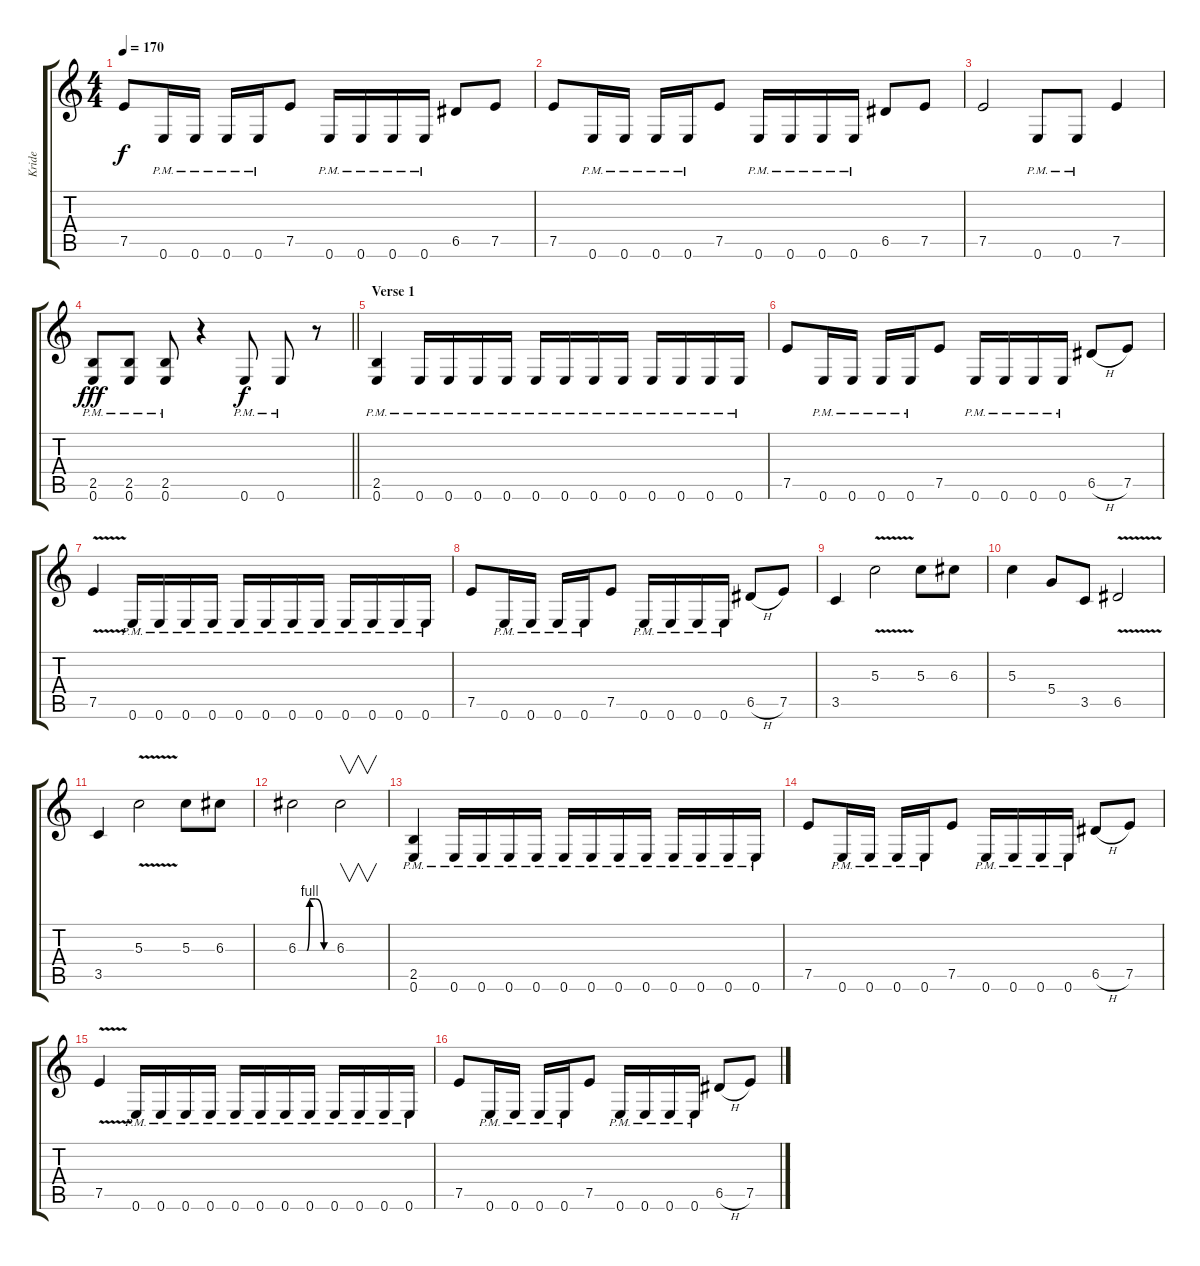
\track ("Kride" "Kride") {instrument distortionguitar}
\staff {score tabs}
\tuning (E4 B3 G3 D3 A2 E2) {hide}
\ts (4 4)
\tempo 170
\clef g2
\ks c
7.5.8{dy f} 0.6{pm}.16 0.6{pm}.16 0.6{pm}.16 0.6{pm}.16 7.5.8 0.6{pm}.16 0.6{pm}.16 0.6{pm}.16 0.6{pm}.16 6.5.8 7.5.8 |
7.5.8 0.6{pm}.16 0.6{pm}.16 0.6{pm}.16 0.6{pm}.16 7.5.8 0.6{pm}.16 0.6{pm}.16 0.6{pm}.16 0.6{pm}.16 6.5.8 7.5.8 |
7.5.2 0.6{pm}.8 0.6{pm}.8 7.5.4 |
\barLineRight lightlight
(2.5{pm} 0.6{pm}).8{dy fff} (2.5{pm} 0.6{pm}).8 (2.5{pm} 0.6{pm}).8 r.4 0.6{pm}.8{dy f} 0.6{pm}.8 r.8 |
\section ("" "Verse 1")
(2.5{pm} 0.6{pm}).4 0.6{pm}.16 0.6{pm}.16 0.6{pm}.16 0.6{pm}.16 0.6{pm}.16 0.6{pm}.16 0.6{pm}.16 0.6{pm}.16 0.6{pm}.16 0.6{pm}.16 0.6{pm}.16 0.6{pm}.16 |
7.5.8 0.6{pm}.16 0.6{pm}.16 0.6{pm}.16 0.6{pm}.16 7.5.8 0.6{pm}.16 0.6{pm}.16 0.6{pm}.16 0.6{pm}.16 6.5{h}.8 7.5.8 |
7.5{v}.4 0.6{pm}.16 0.6{pm}.16 0.6{pm}.16 0.6{pm}.16 0.6{pm}.16 0.6{pm}.16 0.6{pm}.16 0.6{pm}.16 0.6{pm}.16 0.6{pm}.16 0.6{pm}.16 0.6{pm}.16 |
7.5.8 0.6{pm}.16 0.6{pm}.16 0.6{pm}.16 0.6{pm}.16 7.5.8 0.6{pm}.16 0.6{pm}.16 0.6{pm}.16 0.6{pm}.16 6.5{h}.8 7.5.8 |
3.5.4 5.3{v}.2 5.3.8 6.3.8 |
5.3.4{instrument guitarharmonics} 5.4.8{instrument distortionguitar} 3.5.8 6.5{v}.2{instrument guitarharmonics} |
3.5.4{instrument distortionguitar} 5.3{v}.2{instrument guitarharmonics} 5.3.8{instrument distortionguitar} 6.3.8 |
6.3{be (custom 0 0 15 0 20 4 30 4 45 0 60 0)}.2{instrument guitarharmonics} 6.3.2{v} |
(2.5{pm} 0.6{pm}).4{instrument distortionguitar} 0.6{pm}.16 0.6{pm}.16 0.6{pm}.16 0.6{pm}.16 0.6{pm}.16 0.6{pm}.16 0.6{pm}.16 0.6{pm}.16 0.6{pm}.16 0.6{pm}.16 0.6{pm}.16 0.6{pm}.16 |
7.5.8 0.6{pm}.16 0.6{pm}.16 0.6{pm}.16 0.6{pm}.16 7.5.8 0.6{pm}.16 0.6{pm}.16 0.6{pm}.16 0.6{pm}.16 6.5{h}.8 7.5.8 |
7.5{v}.4 0.6{pm}.16 0.6{pm}.16 0.6{pm}.16 0.6{pm}.16 0.6{pm}.16 0.6{pm}.16 0.6{pm}.16 0.6{pm}.16 0.6{pm}.16 0.6{pm}.16 0.6{pm}.16 0.6{pm}.16 |
7.5.8 0.6{pm}.16 0.6{pm}.16 0.6{pm}.16 0.6{pm}.16 7.5.8 0.6{pm}.16 0.6{pm}.16 0.6{pm}.16 0.6{pm}.16 6.5{h}.8 7.5.8
